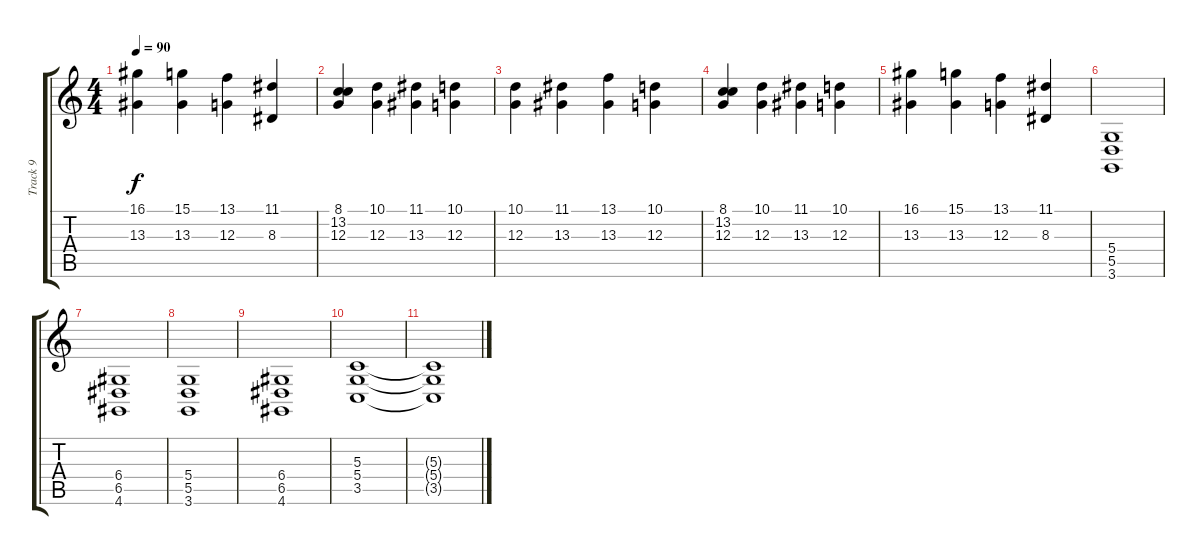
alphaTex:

\track ("Track 9" "Track 9") {instrument pad4choir}
\staff {score tabs}
\tuning (E4 B3 G3 D3 A2 E2) {hide}
\ts (4 4)
\tempo 90
\clef g2
\ks c
(16.1 13.3).4{dy f} (15.1 13.3).4 (13.1 12.3).4 (11.1 8.3).4 |
(8.1 13.2 12.3).4 (10.1 12.3).4 (11.1 13.3).4 (10.1 12.3).4 |
(10.1 12.3).4 (11.1 13.3).4 (13.1 13.3).4 (10.1 12.3).4 |
(8.1 13.2 12.3).4 (10.1 12.3).4 (11.1 13.3).4 (10.1 12.3).4 |
(16.1 13.3).4 (15.1 13.3).4 (13.1 12.3).4 (11.1 8.3).4 |
(5.4 5.5 3.6).1 |
(6.4 6.5 4.6).1 |
(5.4 5.5 3.6).1 |
(6.4 6.5 4.6).1 |
(5.3 5.4 3.5).1 |
(5.3{t} 5.4{t} 3.5{t}).1
